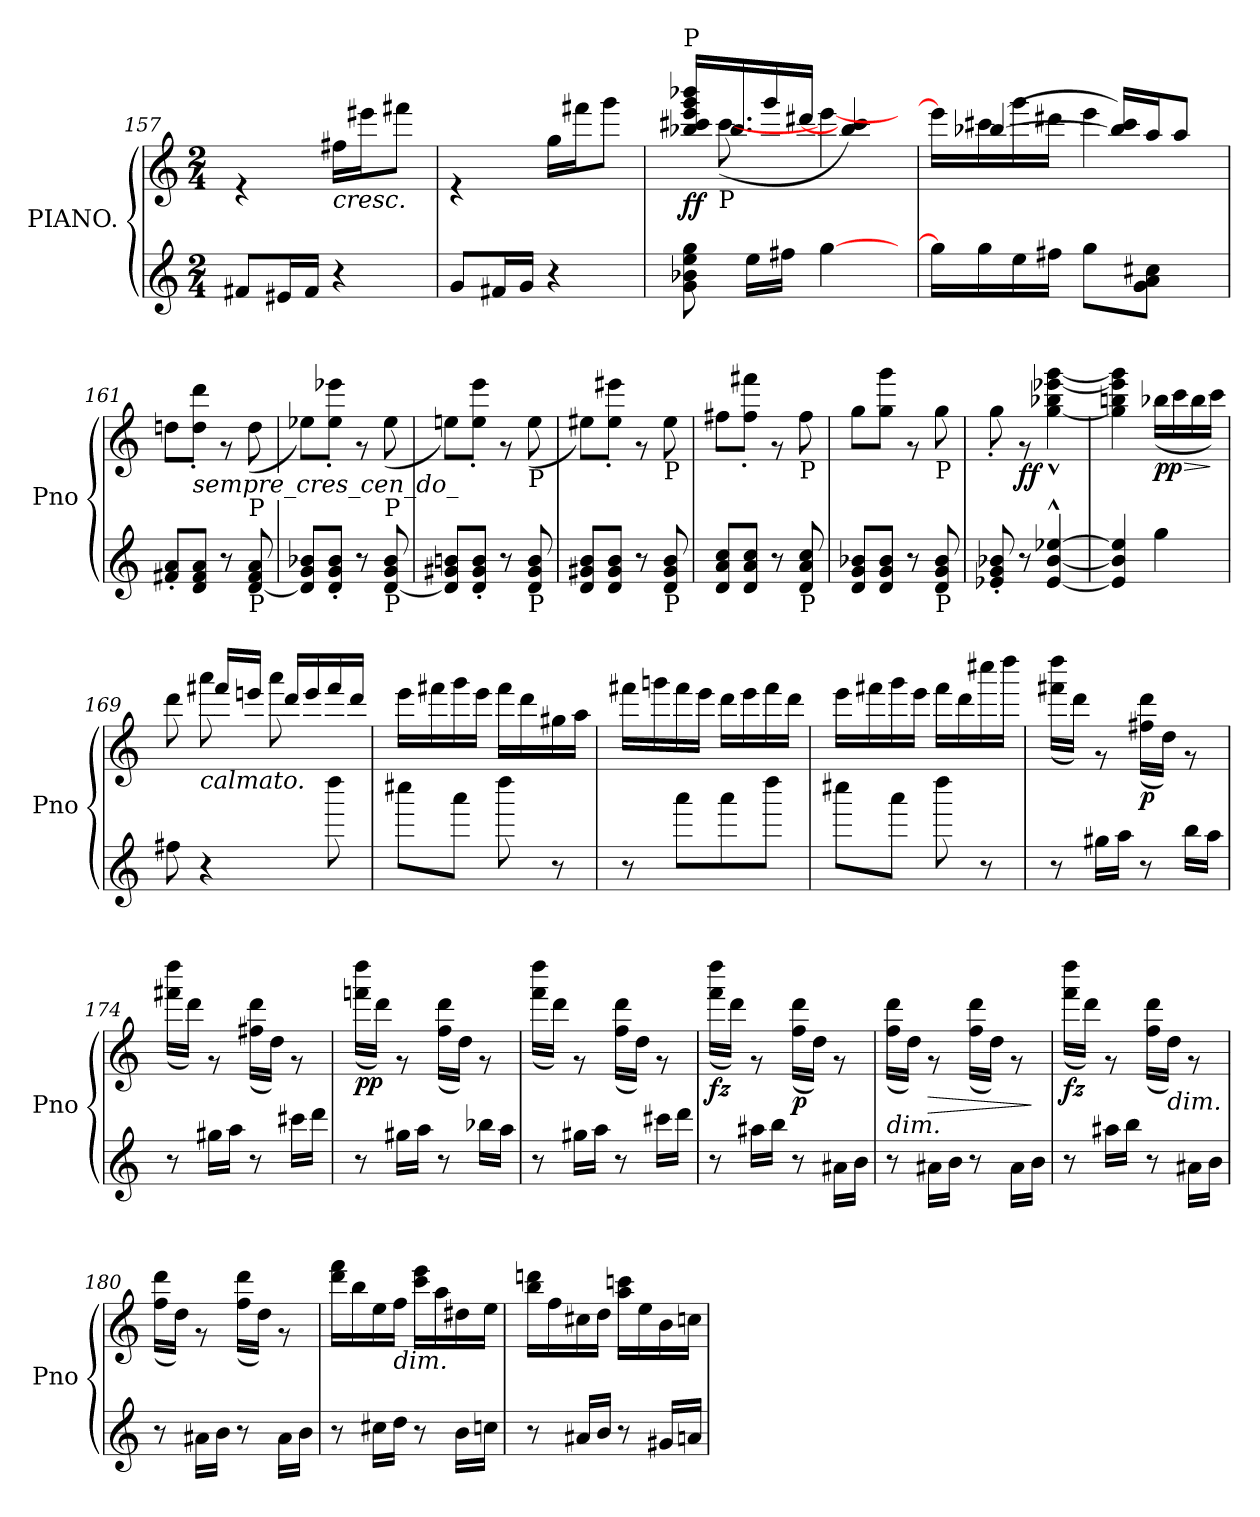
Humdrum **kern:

**kern	**kern	**dynam
*part1	*part1	*part1
*staff2	*staff1	*staff1/2
*I"PIANO.	*	*
*I'Pno	*	*
!!LO:LB:g=z
*clefG2	*clefG2	*
*k[]	*k[]	*
*M2/4	*M2/4	*
=157	=157	=157
*	*^	*
8f#X/L	2ryy	4r	.
16e#X/L	.	.	.
16f#/JJ	.	.	.
!	!	!LO:TX:b:i:t=cresc.	!
4r	.	16ff#X\LL	.
.	.	16eee#X\J	.
.	.	8fff#X\J	.
=158	=158	=158	=158
8g/L	2ryy	4r	.
16f#X/L	.	.	.
16g/JJ	.	.	.
4r	.	16gg\LL	.
.	.	16fff#X\J	.
.	.	8ggg\J	.
=159	=159	=159	=159
*	*	*^	*
!	!LO:TX:a:t=P	!	!	!
!	!	!	!	!LO:DY:b
8g\ 8b-X\ 8ee\ 8gg\	2ryy	16reeeyy	16bb-X/ 16ccc#X/ 16eee/ 16ggg/ 16bbb-X/LL	ff
!	!	!LO:TX:b:t=P	!	!
.	.	(<[8.ccc#\	16.bb-/	.
16ee\LL	.	.	.	.
.	.	.	16ggg/	.
16ff#X\JJ	.	.	.	.
.	.	.	16ddd#X/JJ	.
[4gg\	.	[4eee\	.	.
.	.	.	4bb-/ 4ccc#/])	.
32ryy	32ryy	32ryy	.	.
=160	=160	=160	=160	=160
*	*	*	*^	*
16gg\LL]	2ryy	16eee\LL]	16rgyy	8ryy	.
16gg\	.	16ccc#X\	(<[4bb-X/	.	.
16ee\	.	16ggg\	.	16ryy	.
16ff#X\JJ	.	16ddd#X\JJ	.	32ryy	.
.	.	.	.	32ryy	.
8gg\L	.	4eee\	.	4ryy	.
.	.	.	16bb-/] 16ccc#/LL)	.	.
8g\ 8a\ 8cc#X\J	.	.	16aa/J	.	.
.	.	.	8aa/J	.	.
16ryy	16ryy	16ryy	.	16ryy	.
*	*	*v	*v	*v	*
=161	=161	=161	=161
8f#X/' 8a/'L	2ryy	8ddn\L	.
!	!	!LO:TX:b:i:t=sempre_cres_cen_do_	!
8d/ 8f#/ 8a/J	.	8dd\' 8ddd\'J	.
8r	.	8r	.
!	!	!LO:TX:b:t=P	!
!LO:TX:b:t=P	!	!	!
[8d/ 8f#/ 8a/	.	(>8dd\	.
!!LO:PB:g=z	!!
=162	=162	=162	=162
8d/] 8g/ 8b-X/L	2ryy	8ee-X\L)	.
8d/' 8g/' 8b-/'J	.	8ee-\' 8eee-X\'J	.
8r	.	8r	.
!	!	!LO:TX:b:t=P	!
!LO:TX:b:t=P	!	!	!
[8d/ 8g/ 8b-/	.	(>8ee-\	.
=163	=163	=163	=163
8d/] 8g#X/ 8bn/L	2ryy	8een\L)	.
8d/' 8g#/' 8b/'J	.	8ee\' 8eee\'J	.
8r	.	8r	.
!	!	!LO:TX:b:t=P	!
!LO:TX:b:t=P	!	!	!
8d/ 8g#/ 8b/	.	(>8ee\	.
=164	=164	=164	=164
8d/ 8g#X/ 8b/L	2ryy	8ee#X\L)	.
8d/ 8g#/ 8b/J	.	8ee#\' 8eee#X\'J	.
8r	.	8r	.
!	!	!LO:TX:b:t=P	!
!LO:TX:b:t=P	!	!	!
8d/ 8g#/ 8b/	.	8ee#\	.
=165	=165	=165	=165
8d/ 8a/ 8cc/L	2ryy	8ff#X\L	.
8d/ 8a/ 8cc/J	.	8ff#\' 8fff#X\'J	.
8r	.	8r	.
!	!	!LO:TX:b:t=P	!
!LO:TX:b:t=P	!	!	!
8d/ 8a/ 8cc/	.	8ff#\	.
=166	=166	=166	=166
8d/ 8g/ 8b-X/L	2ryy	8gg\L	.
8d/ 8g/ 8b-/J	.	8gg\ 8ggg\J	.
8r	.	8r	.
!	!	!LO:TX:b:t=P	!
!LO:TX:b:t=P	!	!	!
8d/ 8g/ 8b-/	.	8gg\	.
=167	=167	=167	=167
8e-X/' 8g/' 8b-X/'	2ryy	8gg'\	.
!	!	!	!LO:DY:b
8r	.	8r	ff
[4e-/^^ [4b-/^^ [4ee-X/^^	.	[4gg\^^ 4bb-X\^^ [4eee-X\^^ [4ggg\^^	.
=168	=168	=168	=168
4e-/] 4b-/] 4ee-/]	2ryy	4gg\] 4bbn\ 4eee-\] 4ggg\]	.
!	!	!	!LO:HP:b
!	!	!	!LO:DY:n=1:b
4gg\	.	(>16bb-X\LL	> pp
.	.	16ccc\	.
.	.	16bb-\	.
.	.	16ccc\JJ)	]
!!LO:LB:g=z
=169	=169	=169	=169
*	*	*^	*
8ff#X\	2ryy	8ddd\	8rgyy	.
!	!	!LO:TX:b:i:t=calmato.	!	!
4r	.	8aaa\	16fff#X/LL	.
.	.	.	16eeen/JJ	.
.	.	8aaa\	16ddd/LL	.
.	.	.	16eee/	.
8dddd\	.	8ryy	16fff#/	.
.	.	.	16ddd/JJ	.
*	*	*v	*v	*
=170	=170	=170	=170
8cccc#X\L	2ryy	16eee\LL	.
.	.	16fff#X\	.
8aaa\J	.	16ggg\	.
.	.	16eee\JJ	.
8dddd\	.	16fff#\LL	.
.	.	16ddd\	.
8r	.	16gg#X\	.
.	.	16aa\JJ	.
=171	=171	=171	=171
8r	2ryy	16fff#X\LL	.
.	.	16gggn\	.
8aaa\L	.	16fff#\	.
.	.	16eee\JJ	.
8aaa\	.	16ddd\LL	.
.	.	16eee\	.
8dddd\J	.	16fff#\	.
.	.	16ddd\JJ	.
=172	=172	=172	=172
8cccc#X\L	2ryy	16eee\LL	.
.	.	16fff#X\	.
8aaa\J	.	16ggg\	.
.	.	16eee\JJ	.
8dddd\	.	16fff#\LL	.
.	.	16ddd\	.
8r	.	16cccc#X\	.
.	.	16dddd\JJ	.
!!LO:LB:g=z	!!
=173	=173	=173	=173
8r	2ryy	(>16fff#X\ 16dddd\LL	.
.	.	16ddd\JJ)	.
16gg#X\LL	.	8r	.
16aa\JJ	.	.	.
!	!	!	!LO:DY:b
8r	.	(>16ff#X\ 16ddd\LL	p
.	.	16dd\JJ)	.
16bb\LL	.	8r	.
16aa\JJ	.	.	.
=174	=174	=174	=174
8r	2ryy	(<16fff#X\ 16dddd\LL	.
.	.	16ddd\JJ)	.
16gg#X\LL	.	8r	.
16aa\JJ	.	.	.
8r	.	(>16ff#X\ 16ddd\LL	.
.	.	16dd\JJ)	.
16ccc#X\LL	.	8r	.
16ddd\JJ	.	.	.
=175	=175	=175	=175
!	!	!	!LO:DY:b
8r	2ryy	(>16fffn\ 16dddd\LL	pp
.	.	16ddd\JJ)	.
16gg#X\LL	.	8r	.
16aa\JJ	.	.	.
8r	.	(>16ff\ 16ddd\LL	.
.	.	16dd\JJ)	.
16bb-X\LL	.	8r	.
16aa\JJ	.	.	.
=176	=176	=176	=176
8r	2ryy	(>16fff\ 16dddd\LL	.
.	.	16ddd\JJ)	.
16gg#X\LL	.	8r	.
16aa\JJ	.	.	.
8r	.	(>16ff\ 16ddd\LL	.
.	.	16dd\JJ)	.
16ccc#X\LL	.	8r	.
16ddd\JJ	.	.	.
=177	=177	=177	=177
!	!	!	!LO:DY:b
8r	2ryy	(>16fff\ 16dddd\LL	fz
.	.	16ddd\JJ)	.
16aa#X\LL	.	8r	.
16bb\JJ	.	.	.
!	!	!	!LO:DY:b
8r	.	(>16ff\ 16ddd\LL	p
.	.	16dd\JJ)	.
16a#X\LL	.	8r	.
16b\JJ	.	.	.
!!LO:LB:g=z
=178	=178	=178	=178
*	*	*^	*
!	!LO:TX:b:i:t=dim.	!	!	!
8r	2ryy	(>16ff\ 16ddd\LL	4ryy	.
.	.	16dd\JJ)	.	.
!	!	!	!	!LO:HP:b
16a#X\LL	.	8r	.	>
16b\JJ	.	.	.	.
8r	.	(>16ff\ 16ddd\LL	8ryy	.
.	.	16dd\JJ)	.	.
16a#\LL	.	8r	16ryy	.
16b\JJ	.	.	16ryy	]
=179	=179	=179	=179	=179
!	!	!	!	!LO:DY:b
*	*	*v	*v	*
8r	2ryy	(>16fff\ 16dddd\LL	fz
.	.	16ddd\JJ)	.
16aa#X\LL	.	8r	.
16bb\JJ	.	.	.
8r	.	(>16ff\ 16ddd\LL	.
!	!	!LO:TX:b:i:t=dim.	!
.	.	16dd\JJ)	.
16a#X\LL	.	8r	.
16b\JJ	.	.	.
=180	=180	=180	=180
*	*	*^	*
8r	2ryy	(>16ff\ 16ddd\LL	8ryy	.
.	.	16dd\JJ)	.	.
16a#X\LL	.	8r	16ryy	.
16b\JJ	.	.	16ryy	.
8r	.	(>16ff\ 16ddd\LL	4ryy	.
.	.	16dd\JJ)	.	.
16a#\LL	.	8r	.	.
16b\JJ	.	.	.	.
*	*	*v	*v	*
=181	=181	=181	=181
8r	2ryy	(>16ddd\ 16fff\LL	.
.	.	16bb\	.
16cc#X\LL	.	16ee\	.
!	!	!LO:TX:b:i:t=dim.	!
16dd\JJ	.	16ff\JJ	.
8r	.	16ccc\ 16eee\LL	.
.	.	16aa\	.
16b\LL	.	16dd#X\	.
16ccn\JJ)	.	16ee\JJ	.
=182	=182	=182	=182
8r	2ryy	16bb\ 16dddn\LL	.
.	.	16ff\	.
16a#X/LL	.	16cc#X\	.
16b/JJ	.	16dd\JJ	.
8r	.	16aa\ 16cccn\LL	.
.	.	16ee\	.
16g#X/LL	.	16b\	.
16an/JJ	.	16ccn\JJ	.
*	*v	*v	*
=	=	=
*-	*-	*-
